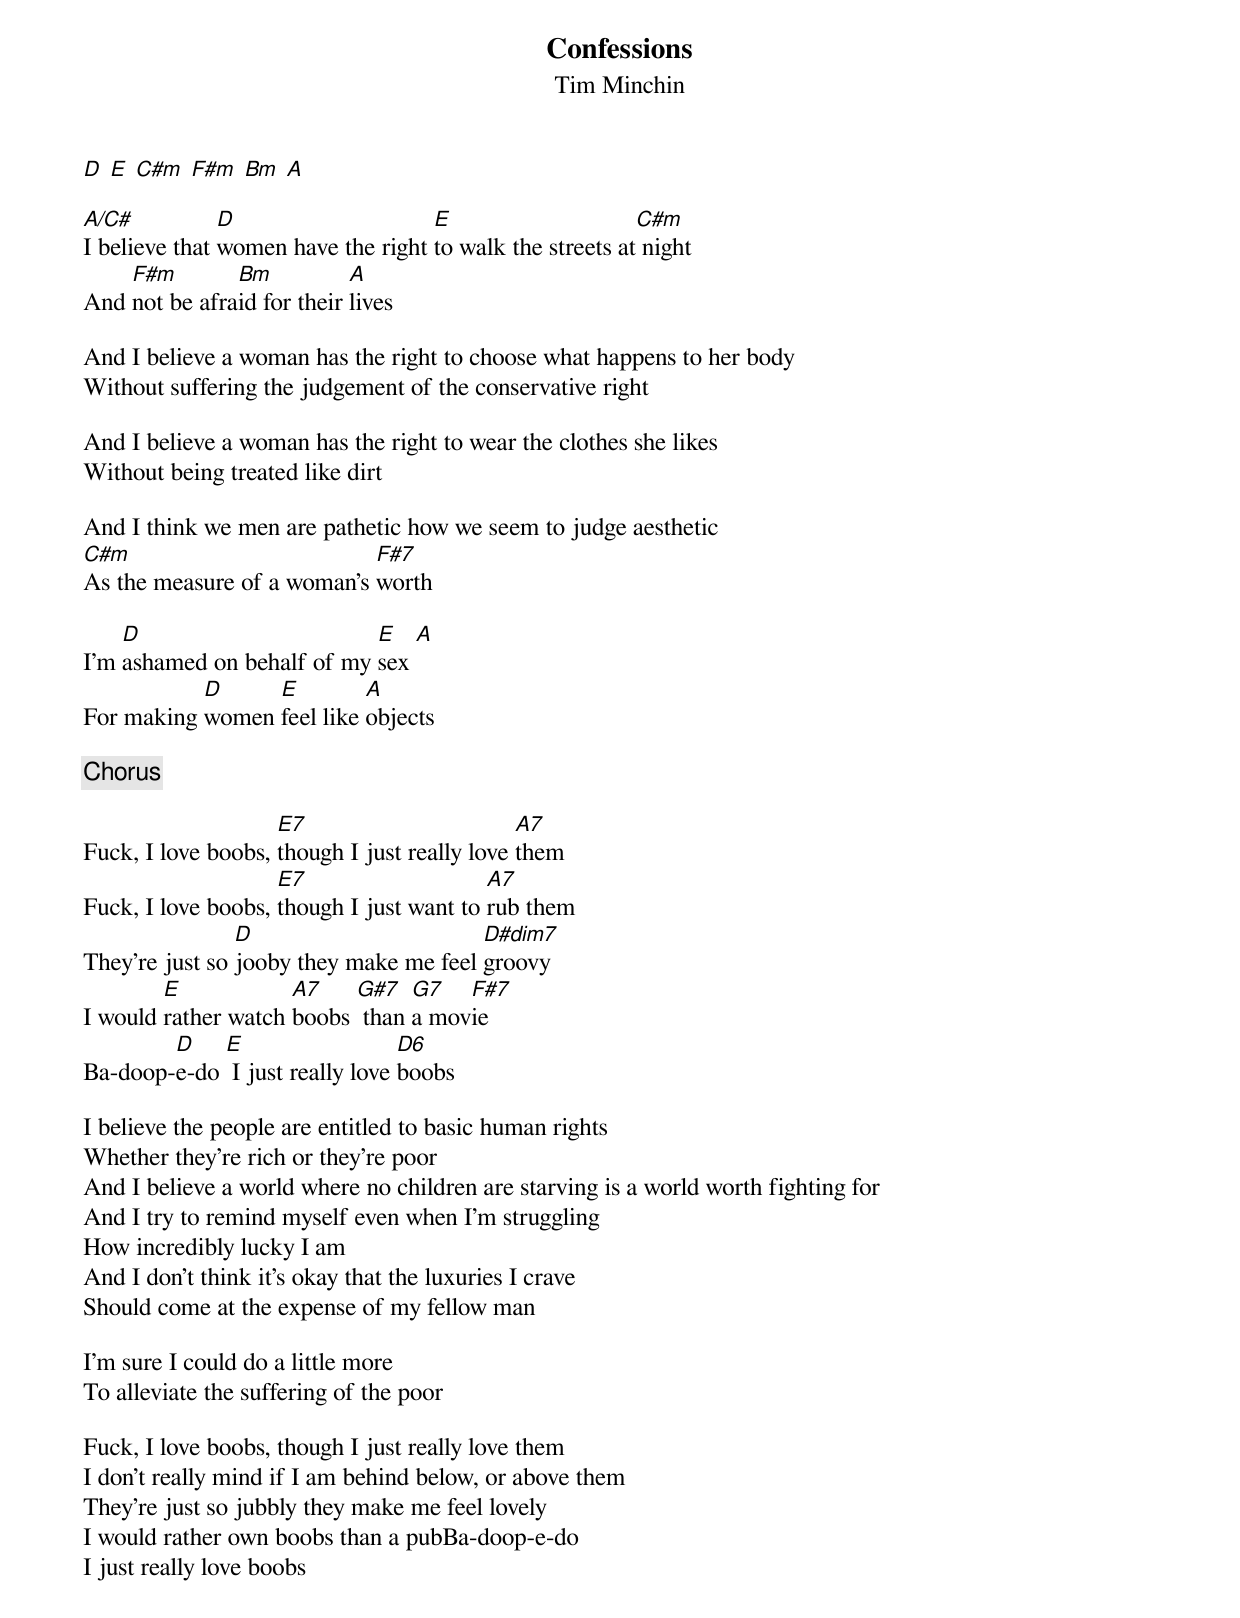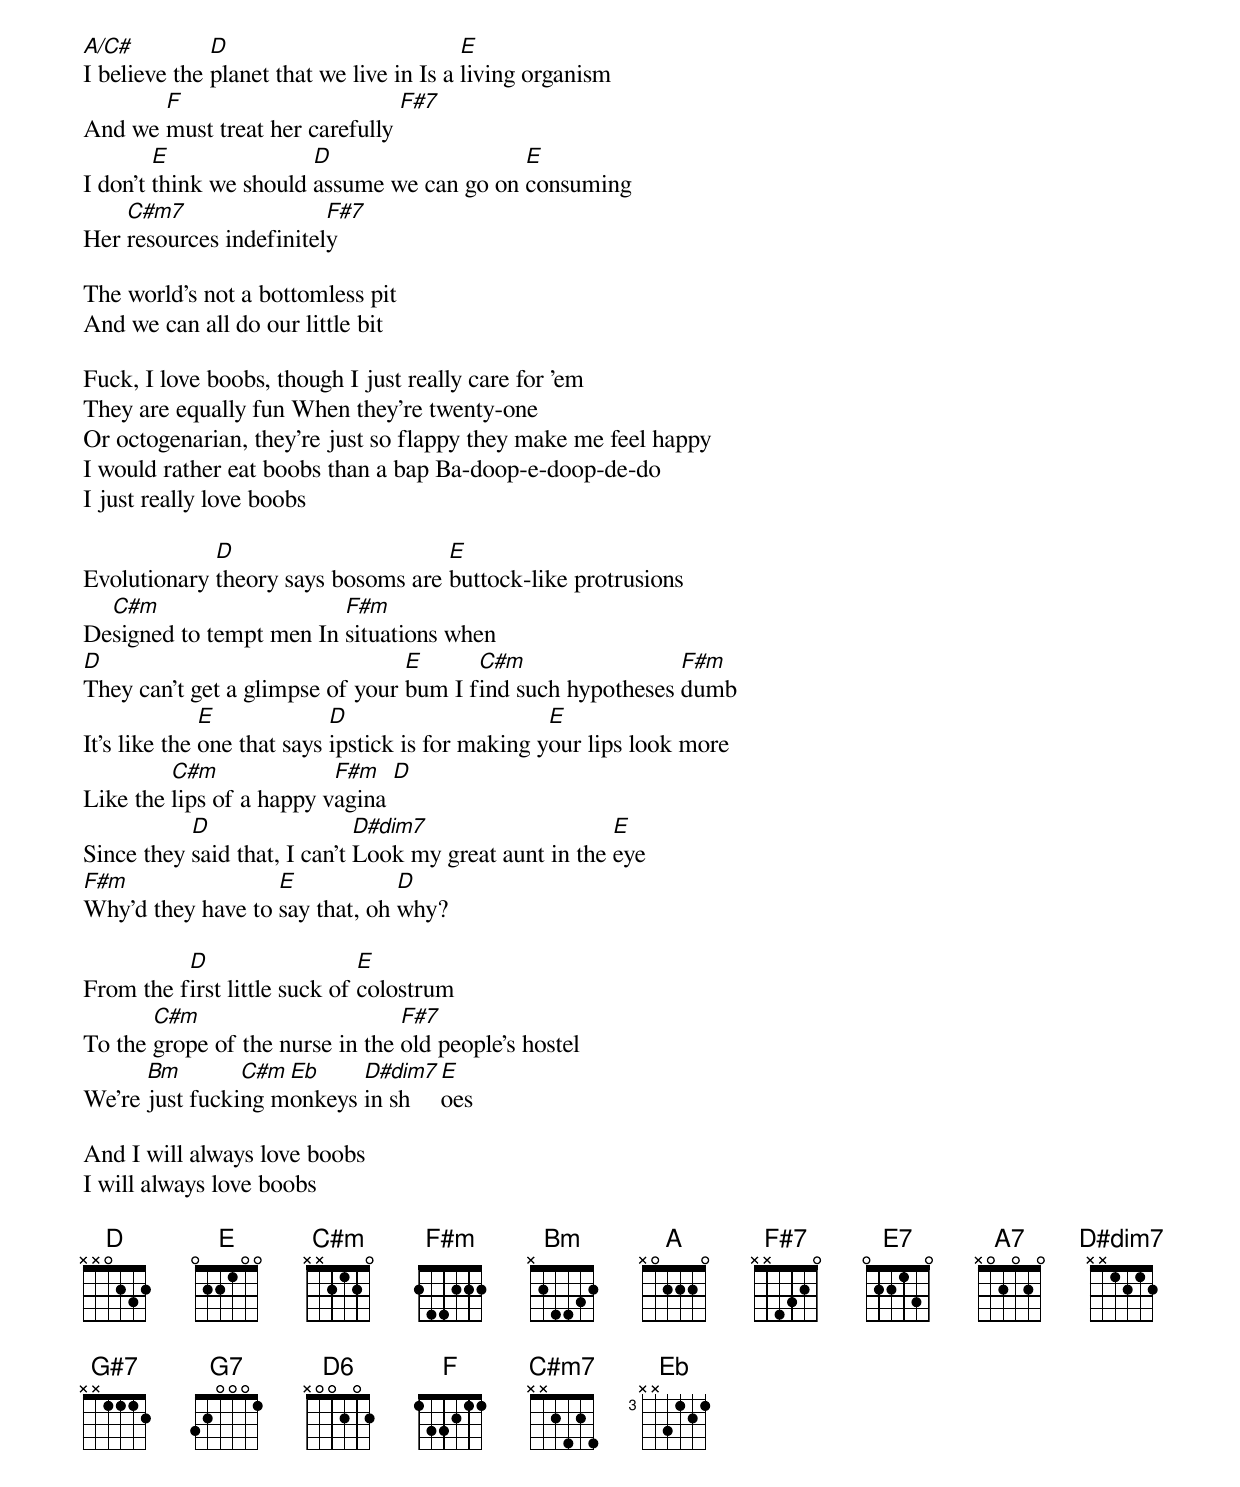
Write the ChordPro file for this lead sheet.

{title:Confessions}
{subtitle:Tim Minchin}
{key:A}

[D] [E] [C#m] [F#m] [Bm] [A]

[A/C#]I believe that [D]women have the right [E]to walk the streets at[C#m] night
And [F#m]not be afra[Bm]id for their [A]lives

And I believe a woman has the right to choose what happens to her body
Without suffering the judgement of the conservative right

And I believe a woman has the right to wear the clothes she likes
Without being treated like dirt

And I think we men are pathetic how we seem to judge aesthetic
[C#m]As the measure of a woman's [F#7]worth

I'm [D]ashamed on behalf of my [E]sex [A]
For making [D]women [E]feel like [A]objects

{c:Chorus}

Fuck, I love boobs, [E7]though I just really love [A7]them
Fuck, I love boobs, [E7]though I just want to [A7]rub them
They're just so [D]jooby they make me feel [D#dim7]groovy
I would [E]rather watch [A7]boobs [G#7] than [G7]a mov[F#7]ie
Ba-doop-[D]e-do [E] I just really love [D6]boobs

I believe the people are entitled to basic human rights
Whether they're rich or they're poor
And I believe a world where no children are starving is a world worth fighting for
And I try to remind myself even when I'm struggling
How incredibly lucky I am
And I don't think it's okay that the luxuries I crave
Should come at the expense of my fellow man

I'm sure I could do a little more
To alleviate the suffering of the poor

Fuck, I love boobs, though I just really love them
I don't really mind if I am behind below, or above them
They're just so jubbly they make me feel lovely
I would rather own boobs than a pubBa-doop-e-do
I just really love boobs

[A/C#]I believe the [D]planet that we live in Is a [E]living organism
And we [F]must treat her carefully [F#7]
I don't [E]think we should [D]assume we can go on [E]consuming
Her [C#m7]resources indefinitel[F#7]y

The world's not a bottomless pit
And we can all do our little bit

Fuck, I love boobs, though I just really care for 'em
They are equally fun When they're twenty-one
Or octogenarian, they're just so flappy they make me feel happy
I would rather eat boobs than a bap Ba-doop-e-doop-de-do
I just really love boobs

Evolutionary [D]theory says bosoms are [E]buttock-like protrusions
De[C#m]signed to tempt men In [F#m]situations when
[D]They can't get a glimpse of your [E]bum I f[C#m]ind such hypotheses [F#m]dumb
It's like the [E]one that says [D]ipstick is for making y[E]our lips look more
Like the [C#m]lips of a happy v[F#m]agina [D]
Since they [D]said that, I can't [D#dim7]Look my great aunt in the [E]eye
[F#m]Why'd they have to [E]say that, oh [D]why?

From the f[D]irst little suck of [E]colostrum
To the [C#m]grope of the nurse in the [F#7]old people's hostel
We're [Bm]just fucki[C#m]ng m[Eb]onkeys [D#dim7]in sh[E]oes

And I will always love boobs
I will always love boobs

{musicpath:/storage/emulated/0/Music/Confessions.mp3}
